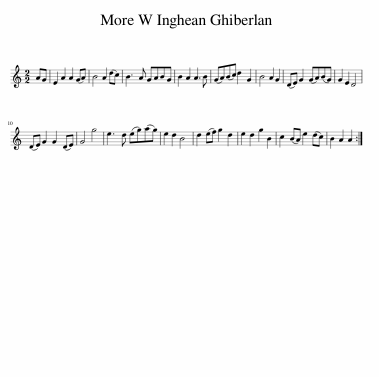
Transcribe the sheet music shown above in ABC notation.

X:1
L:1/8
M:2/2
I:linebreak $
K:C
V:1 treble
V:1
 AG | E2 A2 A2 (GA) | B4 A2 (dc) | B3 A GABG | B2 A2 A3 B | %5
 (GA)(Bc) d2 G2 | B4 A2 G2 | (DE) G2 (GA)(BG) | G2 E2 D4 |$ (DE) G2 G2 (DE) | %10
 G4 g4 | e3 d (eg)(ag) | e2 d2 B4 | d2 (ef) g2 d2 | e2 d2 g2 B2 | %15
 c2 (BA) e2 (dc) | B2 A2 A2 :| %17
